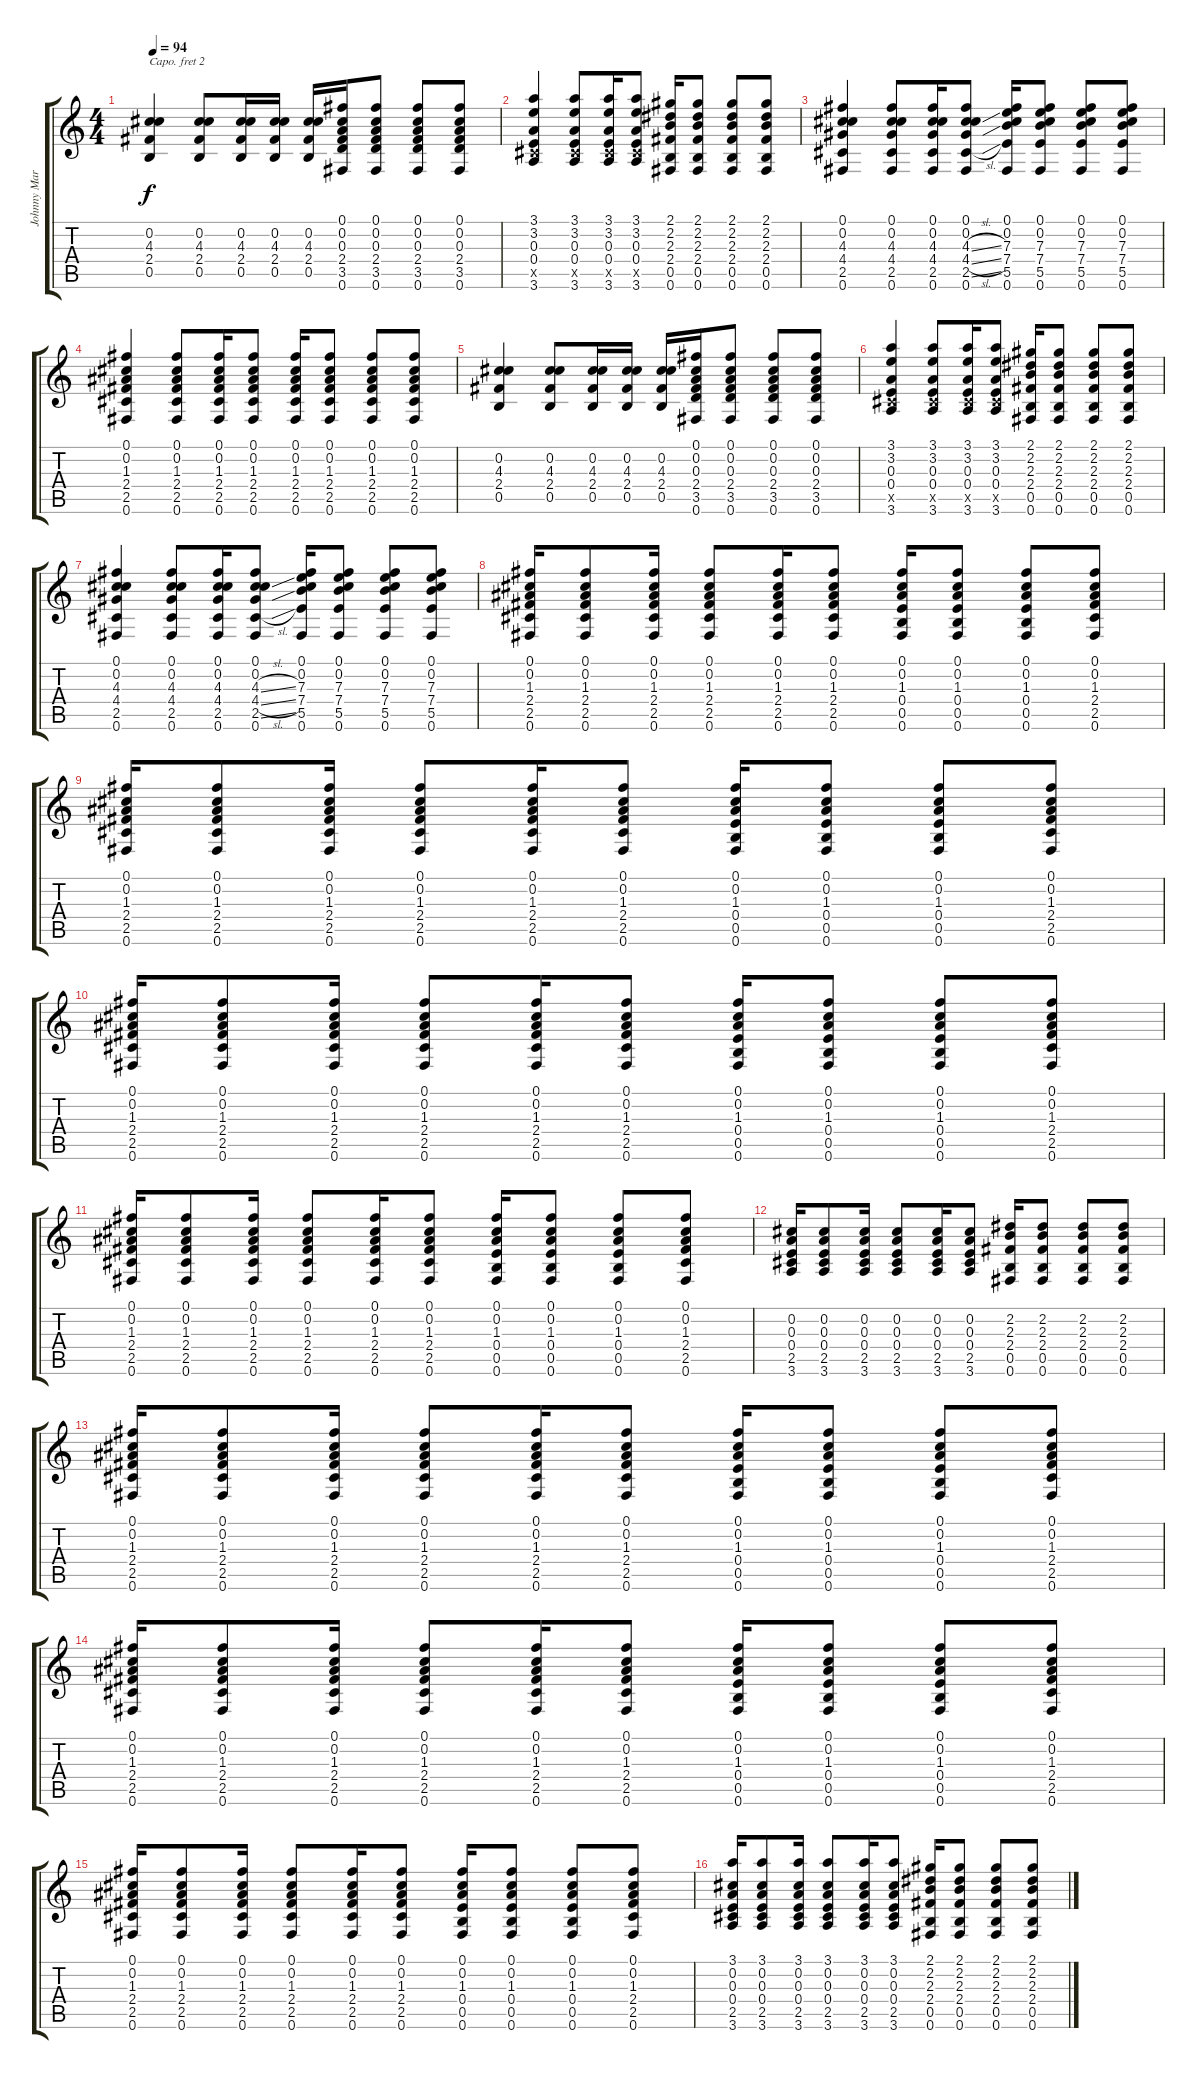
\track ("Johnny Marr (Rhythm)" "Johnny Mar") {instrument electricguitarjazz}
\staff {score tabs}
\capo 2
\tuning (E4 B3 G3 D3 A2 E2) {hide}
\ts (4 4)
\tempo 94
\clef g2
\ks c
(0.2 4.3 2.4 0.5).4{dy f} (0.2 4.3 2.4 0.5).8 (0.2 4.3 2.4 0.5).16 (0.2 4.3 2.4 0.5).16 (0.2 4.3 2.4 0.5).16 (0.1 0.2 0.3 2.4 3.5 0.6).16 (0.1 0.2 0.3 2.4 3.5 0.6).8 (0.1 0.2 0.3 2.4 3.5 0.6).8 (0.1 0.2 0.3 2.4 3.5 0.6).8 |
(3.1 3.2 0.3 0.4 2.5{x} 3.6).4 (3.1 3.2 0.3 0.4 2.5{x} 3.6).8 (3.1 3.2 0.3 0.4 2.5{x} 3.6).16 (3.1 3.2 0.3 0.4 2.5{x} 3.6).8 (2.1 2.2 2.3 2.4 0.5 0.6).16 (2.1 2.2 2.3 2.4 0.5 0.6).8 (2.1 2.2 2.3 2.4 0.5 0.6).8 (2.1 2.2 2.3 2.4 0.5 0.6).8 |
(0.1 0.2 4.3 4.4 2.5 0.6).4 (0.1 0.2 4.3 4.4 2.5 0.6).8 (0.1 0.2 4.3 4.4 2.5 0.6).16 (0.1 0.2 4.3{sl} 4.4{sl} 2.5{sl} 0.6).8 (0.1 0.2 7.3 7.4 5.5 0.6).16 (0.1 0.2 7.3 7.4 5.5 0.6).8 (0.1 0.2 7.3 7.4 5.5 0.6).8 (0.1 0.2 7.3 7.4 5.5 0.6).8 |
(0.1 0.2 1.3 2.4 2.5 0.6).4 (0.1 0.2 1.3 2.4 2.5 0.6).8 (0.1 0.2 1.3 2.4 2.5 0.6).16 (0.1 0.2 1.3 2.4 2.5 0.6).8 (0.1 0.2 1.3 2.4 2.5 0.6).16 (0.1 0.2 1.3 2.4 2.5 0.6).8 (0.1 0.2 1.3 2.4 2.5 0.6).8 (0.1 0.2 1.3 2.4 2.5 0.6).8 |
(0.2 4.3 2.4 0.5).4 (0.2 4.3 2.4 0.5).8 (0.2 4.3 2.4 0.5).16 (0.2 4.3 2.4 0.5).16 (0.2 4.3 2.4 0.5).16 (0.1 0.2 0.3 2.4 3.5 0.6).16 (0.1 0.2 0.3 2.4 3.5 0.6).8 (0.1 0.2 0.3 2.4 3.5 0.6).8 (0.1 0.2 0.3 2.4 3.5 0.6).8 |
(3.1 3.2 0.3 0.4 2.5{x} 3.6).4 (3.1 3.2 0.3 0.4 2.5{x} 3.6).8 (3.1 3.2 0.3 0.4 2.5{x} 3.6).16 (3.1 3.2 0.3 0.4 2.5{x} 3.6).8 (2.1 2.2 2.3 2.4 0.5 0.6).16 (2.1 2.2 2.3 2.4 0.5 0.6).8 (2.1 2.2 2.3 2.4 0.5 0.6).8 (2.1 2.2 2.3 2.4 0.5 0.6).8 |
(0.1 0.2 4.3 4.4 2.5 0.6).4 (0.1 0.2 4.3 4.4 2.5 0.6).8 (0.1 0.2 4.3 4.4 2.5 0.6).16 (0.1 0.2 4.3{sl} 4.4{sl} 2.5{sl} 0.6).8 (0.1 0.2 7.3 7.4 5.5 0.6).16 (0.1 0.2 7.3 7.4 5.5 0.6).8 (0.1 0.2 7.3 7.4 5.5 0.6).8 (0.1 0.2 7.3 7.4 5.5 0.6).8 |
(0.1 0.2 1.3 2.4 2.5 0.6).16 (0.1 0.2 1.3 2.4 2.5 0.6).8 (0.1 0.2 1.3 2.4 2.5 0.6).16 (0.1 0.2 1.3 2.4 2.5 0.6).8 (0.1 0.2 1.3 2.4 2.5 0.6).16 (0.1 0.2 1.3 2.4 2.5 0.6).8 (0.1 0.2 1.3 0.4 0.5 0.6).16 (0.1 0.2 1.3 0.4 0.5 0.6).8 (0.1 0.2 1.3 0.4 0.5 0.6).8 (0.1 0.2 1.3 2.4 2.5 0.6).8 |
(0.1 0.2 1.3 2.4 2.5 0.6).16 (0.1 0.2 1.3 2.4 2.5 0.6).8 (0.1 0.2 1.3 2.4 2.5 0.6).16 (0.1 0.2 1.3 2.4 2.5 0.6).8 (0.1 0.2 1.3 2.4 2.5 0.6).16 (0.1 0.2 1.3 2.4 2.5 0.6).8 (0.1 0.2 1.3 0.4 0.5 0.6).16 (0.1 0.2 1.3 0.4 0.5 0.6).8 (0.1 0.2 1.3 0.4 0.5 0.6).8 (0.1 0.2 1.3 2.4 2.5 0.6).8 |
(0.1 0.2 1.3 2.4 2.5 0.6).16 (0.1 0.2 1.3 2.4 2.5 0.6).8 (0.1 0.2 1.3 2.4 2.5 0.6).16 (0.1 0.2 1.3 2.4 2.5 0.6).8 (0.1 0.2 1.3 2.4 2.5 0.6).16 (0.1 0.2 1.3 2.4 2.5 0.6).8 (0.1 0.2 1.3 0.4 0.5 0.6).16 (0.1 0.2 1.3 0.4 0.5 0.6).8 (0.1 0.2 1.3 0.4 0.5 0.6).8 (0.1 0.2 1.3 2.4 2.5 0.6).8 |
(0.1 0.2 1.3 2.4 2.5 0.6).16 (0.1 0.2 1.3 2.4 2.5 0.6).8 (0.1 0.2 1.3 2.4 2.5 0.6).16 (0.1 0.2 1.3 2.4 2.5 0.6).8 (0.1 0.2 1.3 2.4 2.5 0.6).16 (0.1 0.2 1.3 2.4 2.5 0.6).8 (0.1 0.2 1.3 0.4 0.5 0.6).16 (0.1 0.2 1.3 0.4 0.5 0.6).8 (0.1 0.2 1.3 0.4 0.5 0.6).8 (0.1 0.2 1.3 2.4 2.5 0.6).8 |
(0.2 0.3 0.4 2.5 3.6).16 (0.2 0.3 0.4 2.5 3.6).8 (0.2 0.3 0.4 2.5 3.6).16 (0.2 0.3 0.4 2.5 3.6).8 (0.2 0.3 0.4 2.5 3.6).16 (0.2 0.3 0.4 2.5 3.6).8 (2.2 2.3 2.4 0.5 0.6).16 (2.2 2.3 2.4 0.5 0.6).8 (2.2 2.3 2.4 0.5 0.6).8 (2.2 2.3 2.4 0.5 0.6).8 |
(0.1 0.2 1.3 2.4 2.5 0.6).16 (0.1 0.2 1.3 2.4 2.5 0.6).8 (0.1 0.2 1.3 2.4 2.5 0.6).16 (0.1 0.2 1.3 2.4 2.5 0.6).8 (0.1 0.2 1.3 2.4 2.5 0.6).16 (0.1 0.2 1.3 2.4 2.5 0.6).8 (0.1 0.2 1.3 0.4 0.5 0.6).16 (0.1 0.2 1.3 0.4 0.5 0.6).8 (0.1 0.2 1.3 0.4 0.5 0.6).8 (0.1 0.2 1.3 2.4 2.5 0.6).8 |
(0.1 0.2 1.3 2.4 2.5 0.6).16 (0.1 0.2 1.3 2.4 2.5 0.6).8 (0.1 0.2 1.3 2.4 2.5 0.6).16 (0.1 0.2 1.3 2.4 2.5 0.6).8 (0.1 0.2 1.3 2.4 2.5 0.6).16 (0.1 0.2 1.3 2.4 2.5 0.6).8 (0.1 0.2 1.3 0.4 0.5 0.6).16 (0.1 0.2 1.3 0.4 0.5 0.6).8 (0.1 0.2 1.3 0.4 0.5 0.6).8 (0.1 0.2 1.3 2.4 2.5 0.6).8 |
(0.1 0.2 1.3 2.4 2.5 0.6).16 (0.1 0.2 1.3 2.4 2.5 0.6).8 (0.1 0.2 1.3 2.4 2.5 0.6).16 (0.1 0.2 1.3 2.4 2.5 0.6).8 (0.1 0.2 1.3 2.4 2.5 0.6).16 (0.1 0.2 1.3 2.4 2.5 0.6).8 (0.1 0.2 1.3 0.4 0.5 0.6).16 (0.1 0.2 1.3 0.4 0.5 0.6).8 (0.1 0.2 1.3 0.4 0.5 0.6).8 (0.1 0.2 1.3 2.4 2.5 0.6).8 |
(3.1 0.2 0.3 0.4 2.5 3.6).16 (3.1 0.2 0.3 0.4 2.5 3.6).8 (3.1 0.2 0.3 0.4 2.5 3.6).16 (3.1 0.2 0.3 0.4 2.5 3.6).8 (3.1 0.2 0.3 0.4 2.5 3.6).16 (3.1 0.2 0.3 0.4 2.5 3.6).8 (2.1 2.2 2.3 2.4 0.5 0.6).16 (2.1 2.2 2.3 2.4 0.5 0.6).8 (2.1 2.2 2.3 2.4 0.5 0.6).8 (2.1 2.2 2.3 2.4 0.5 0.6).8
